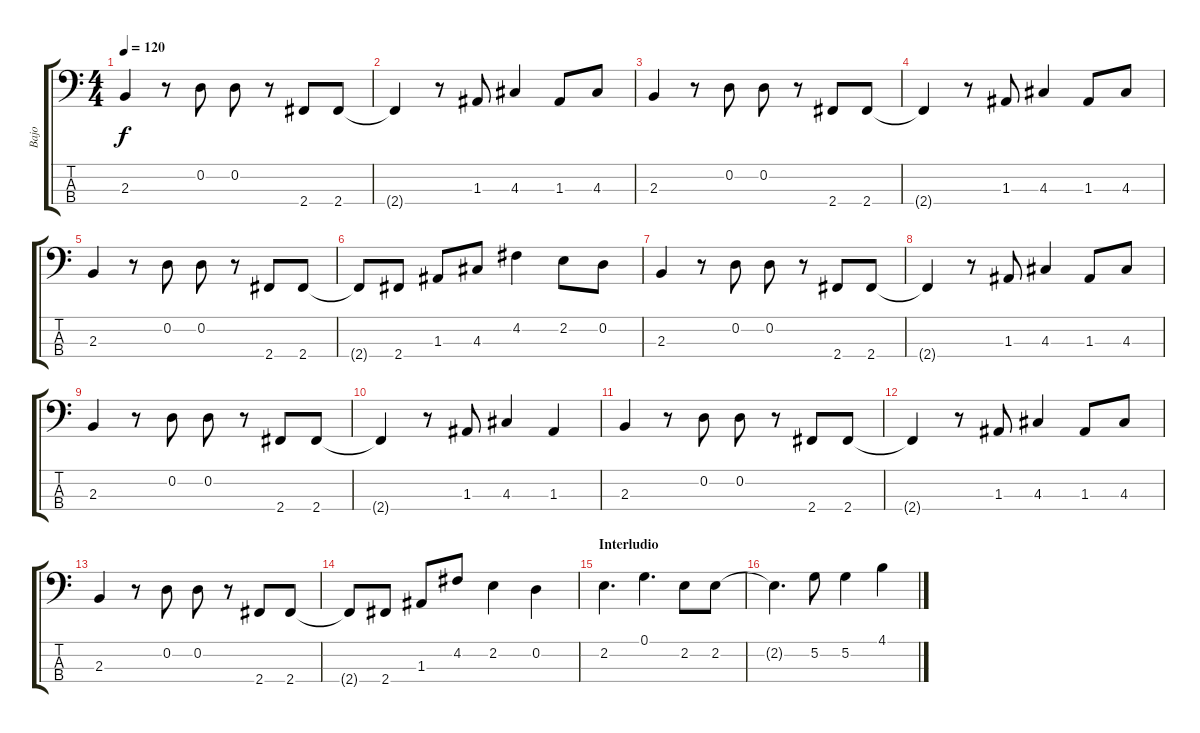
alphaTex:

\track ("Bajo" "Bajo") {instrument electricbassfinger}
\staff {score tabs}
\tuning (G2 D2 A1 E1) {hide}
\ts (4 4)
\tempo 120
\clef f4
\ks c
2.3.4{dy f} r.8 0.2.8 0.2.8 r.8 2.4.8 2.4.8 |
2.4{t}.4 r.8 1.3.8 4.3.4 1.3.8 4.3.8 |
2.3.4 r.8 0.2.8 0.2.8 r.8 2.4.8 2.4.8 |
2.4{t}.4 r.8 1.3.8 4.3.4 1.3.8 4.3.8 |
2.3.4 r.8 0.2.8 0.2.8 r.8 2.4.8 2.4.8 |
2.4{t}.8 2.4.8 1.3.8 4.3.8 4.2.4 2.2.8 0.2.8 |
2.3.4 r.8 0.2.8 0.2.8 r.8 2.4.8 2.4.8 |
2.4{t}.4 r.8 1.3.8 4.3.4 1.3.8 4.3.8 |
2.3.4 r.8 0.2.8 0.2.8 r.8 2.4.8 2.4.8 |
2.4{t}.4 r.8 1.3.8 4.3.4 1.3.4 |
2.3.4 r.8 0.2.8 0.2.8 r.8 2.4.8 2.4.8 |
2.4{t}.4 r.8 1.3.8 4.3.4 1.3.8 4.3.8 |
2.3.4 r.8 0.2.8 0.2.8 r.8 2.4.8 2.4.8 |
2.4{t}.8 2.4.8 1.3.8 4.2.8 2.2.4 0.2.4 |
\section ("" "Interludio")
2.2.4{d} 0.1.4{d} 2.2.8 2.2.8 |
2.2{t}.4{d} 5.2.8 5.2.4 4.1.4
